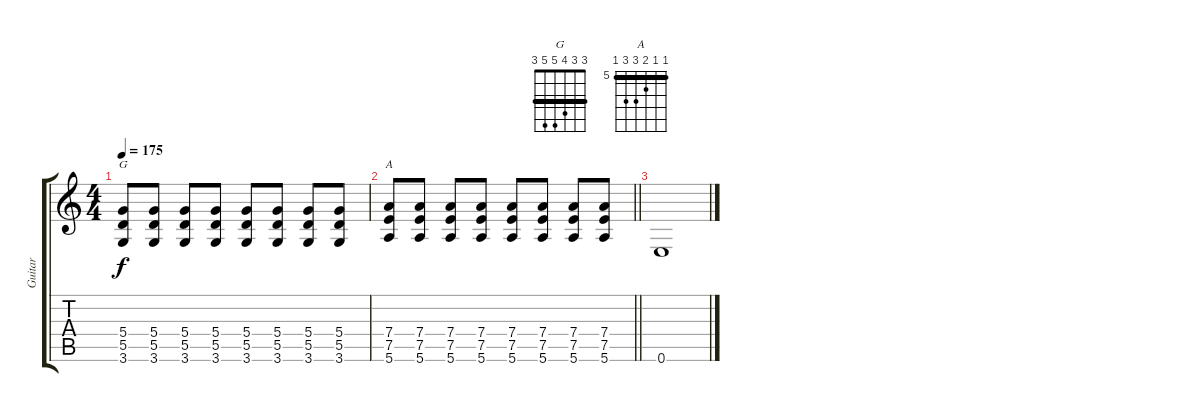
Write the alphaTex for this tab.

\track ("Guitar" "Guitar") {instrument overdrivenguitar}
\staff {score tabs}
\tuning (E4 B3 G3 D3 A2 E2) {hide}
\chord ("G" 3 3 4 5 5 3) {barre 3}
\chord ("A" 5 5 6 7 7 5) {firstfret 5 barre 5}
\ts (4 4)
\tempo 175
\clef g2
\ks c
(5.4 5.5 3.6).8{ch "G" dy f} (5.4 5.5 3.6).8 (5.4 5.5 3.6).8 (5.4 5.5 3.6).8 (5.4 5.5 3.6).8 (5.4 5.5 3.6).8 (5.4 5.5 3.6).8 (5.4 5.5 3.6).8 |
\barLineRight lightlight
(7.4 7.5 5.6).8{ch "A"} (7.4 7.5 5.6).8 (7.4 7.5 5.6).8 (7.4 7.5 5.6).8 (7.4 7.5 5.6).8 (7.4 7.5 5.6).8 (7.4 7.5 5.6).8 (7.4 7.5 5.6).8 |
0.6.1
